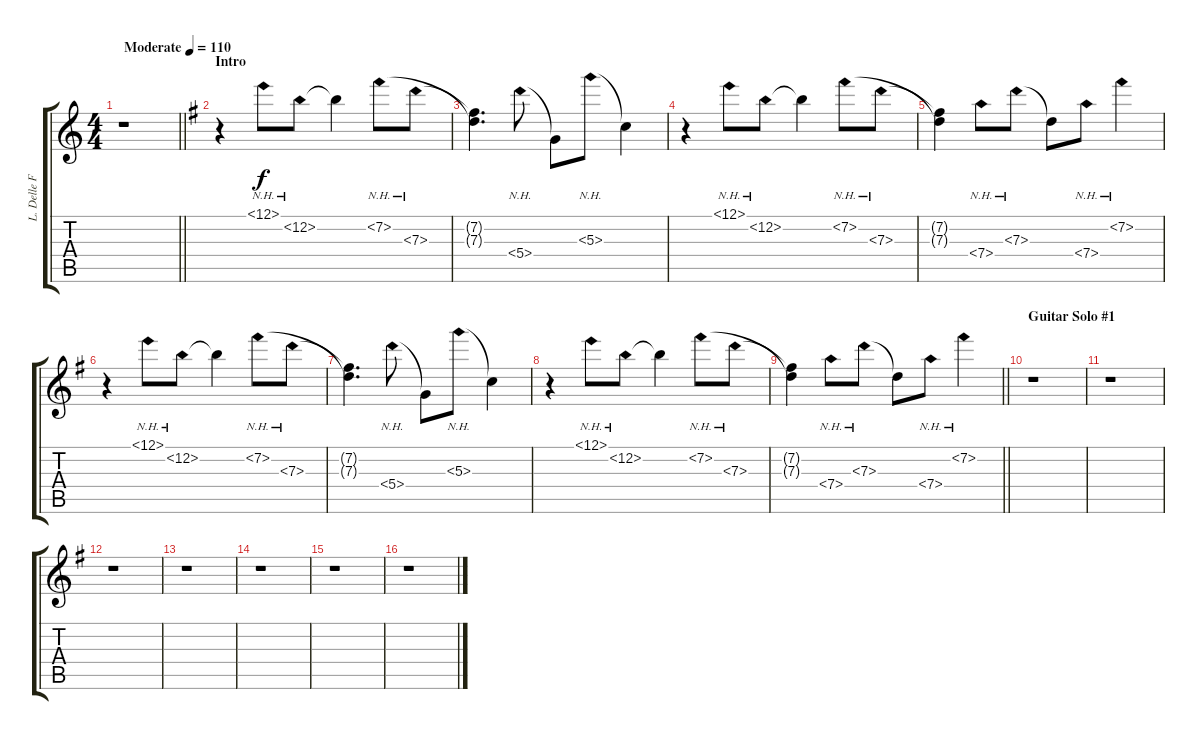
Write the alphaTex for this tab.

\track ("L. Delle Fave (Clean Guitar R)" "L. Delle F") {instrument electricguitarclean}
\staff {score tabs}
\tuning (E4 B3 G3 D3 A2 E2) {hide}
\ts (4 4)
\tempo (110 "Moderate")
\clef g2
\barLineRight lightlight
\ks c
r.1{dy f instrument electricguitarclean} |
\section ("" "Intro")
\ks eminor
r.4 12.1{nh}.8 12.2{nh}.8 12.2{t}.4 7.2{nh}.8 7.3{nh}.8 |
(7.2{t} 7.3{t}).4{d} 5.4{nh}.8 5.4{t}.8 5.3{nh}.8 5.3{t}.4 |
r.4 12.1{nh}.8 12.2{nh}.8 12.2{t}.4 7.2{nh}.8 7.3{nh}.8 |
(7.2{t} 7.3{t}).4 7.4{nh}.8 7.3{nh}.8 7.3{t}.8 7.4{nh}.8 7.2{nh}.4 |
r.4 12.1{nh}.8 12.2{nh}.8 12.2{t}.4 7.2{nh}.8 7.3{nh}.8 |
(7.2{t} 7.3{t}).4{d} 5.4{nh}.8 5.4{t}.8 5.3{nh}.8 5.3{t}.4 |
r.4 12.1{nh}.8 12.2{nh}.8 12.2{t}.4 7.2{nh}.8 7.3{nh}.8 |
\barLineRight lightlight
(7.2{t} 7.3{t}).4 7.4{nh}.8 7.3{nh}.8 7.3{t}.8 7.4{nh}.8 7.2{nh}.4 |
\section ("" "Guitar Solo #1")
r.1 |
r.1 |
r.1 |
r.1 |
r.1 |
r.1 |
r.1
